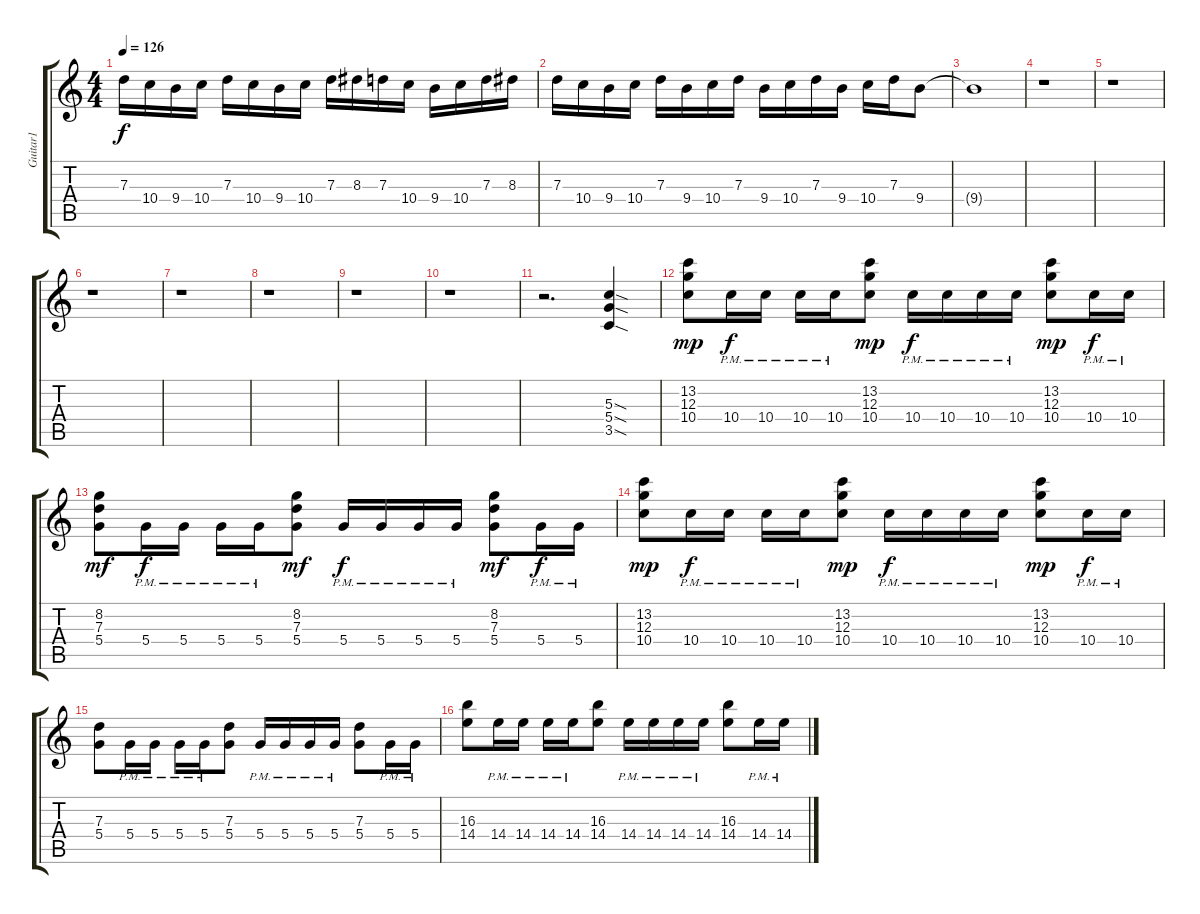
\track ("Guitar1" "Guitar1") {instrument distortionguitar}
\staff {score tabs}
\tuning (E4 B3 G3 D3 A2 E2) {hide}
\ts (4 4)
\tempo 126
\clef g2
\ks c
7.3.16{dy f} 10.4.16 9.4.16 10.4.16 7.3.16 10.4.16 9.4.16 10.4.16 7.3.16 8.3.16 7.3.16 10.4.16 9.4.16 10.4.16 7.3.16 8.3.16 |
7.3.16 10.4.16 9.4.16 10.4.16 7.3.16 9.4.16 10.4.16 7.3.16 9.4.16 10.4.16 7.3.16 9.4.16 10.4.16 7.3.16 9.4.8 |
9.4{t}.1 |
r.1 |
r.1 |
r.1 |
r.1 |
r.1 |
r.1 |
r.1 |
r.2{d} (5.3{sod} 5.4{sod} 3.5{sod}).4 |
(13.2 12.3 10.4).8{dy mp balance 16} 10.4{pm}.16{dy f} 10.4{pm}.16 10.4{pm}.16 10.4{pm}.16 (13.2 12.3 10.4).8{dy mp} 10.4{pm}.16{dy f} 10.4{pm}.16 10.4{pm}.16 10.4{pm}.16 (13.2 12.3 10.4).8{dy mp} 10.4{pm}.16{dy f} 10.4{pm}.16 |
(8.2 7.3 5.4).8{dy mf} 5.4{pm}.16{dy f} 5.4{pm}.16 5.4{pm}.16 5.4{pm}.16 (8.2 7.3 5.4).8{dy mf} 5.4{pm}.16{dy f} 5.4{pm}.16 5.4{pm}.16 5.4{pm}.16 (8.2 7.3 5.4).8{dy mf} 5.4{pm}.16{dy f} 5.4{pm}.16 |
(13.2 12.3 10.4).8{dy mp} 10.4{pm}.16{dy f} 10.4{pm}.16 10.4{pm}.16 10.4{pm}.16 (13.2 12.3 10.4).8{dy mp} 10.4{pm}.16{dy f} 10.4{pm}.16 10.4{pm}.16 10.4{pm}.16 (13.2 12.3 10.4).8{dy mp} 10.4{pm}.16{dy f} 10.4{pm}.16 |
(7.3 5.4).8 5.4{pm}.16 5.4{pm}.16 5.4{pm}.16 5.4{pm}.16 (7.3 5.4).8 5.4{pm}.16 5.4{pm}.16 5.4{pm}.16 5.4{pm}.16 (7.3 5.4).8 5.4{pm}.16 5.4{pm}.16 |
(16.3 14.4).8 14.4{pm}.16 14.4{pm}.16 14.4{pm}.16 14.4{pm}.16 (16.3 14.4).8 14.4{pm}.16 14.4{pm}.16 14.4{pm}.16 14.4{pm}.16 (16.3 14.4).8 14.4{pm}.16 14.4{pm}.16
